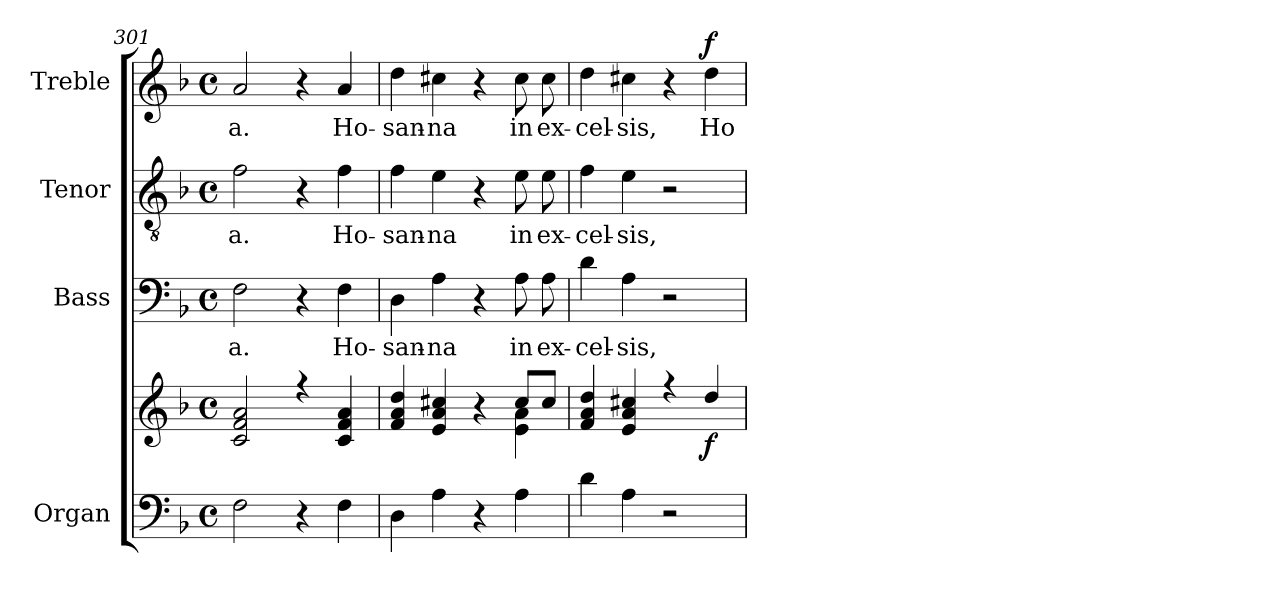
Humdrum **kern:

**kern	**kern	**dynam	**kern	**text	**kern	**text	**kern	**text	**dynam
*part4	*part4	*part4	*part3	*part3	*part2	*part2	*part1	*part1	*part1
*staff5	*staff4	*staff4/5	*staff3	*staff3	*staff2	*staff2	*staff1	*staff1	*staff1
*I"Organ	*	*	*I"Bass	*	*I"Tenor	*	*I"Treble	*	*
*I'Organ	*	*	*I'Bass	*	*I'Tenor	*	*I'Treble	*	*
*clefF4	*clefG2	*	*clefF4	*	*clefGv2	*	*clefG2	*	*
*k[b-]	*k[b-]	*	*k[b-]	*	*k[b-]	*	*k[b-]	*	*
*F:	*F:	*	*F:	*	*F:	*	*F:	*	*
*M4/4	*M4/4	*	*M4/4	*	*M4/4	*	*M4/4	*	*
*met(c)	*met(c)	*	*met(c)	*	*met(c)	*	*met(c)	*	*
=301	=301	=301	=301	=301	=301	=301	=301	=301	=301
*	*^	*	*	*	*	*	*	*	*
!	!	!	!	!	!LO:LY:b	!	!LO:LY:b	!	!LO:LY:b	!
2F	2c 2f 2a	1ryy	.	2F	-a.	2f	a.	2a	-a.	.
4r	4r	.	.	4r	.	4r	.	4r	.	.
!	!	!	!	!	!LO:LY:b	!	!LO:LY:b	!	!LO:LY:b	!
4F	4c 4f 4a	.	.	4F	Ho-	4f	Ho-	4a	Ho-	.
=302	=302	=302	=302	=302	=302	=302	=302	=302	=302	=302
!	!	!	!	!	!LO:LY:b	!	!LO:LY:b	!	!LO:LY:b	!
4D	4f 4a 4dd	2ryy	.	4D	-san-	4f	-san-	4dd	-san-	.
!	!	!	!	!	!LO:LY:b	!	!LO:LY:b	!	!LO:LY:b	!
4A	4e 4a 4cc#X	.	.	4A	-na	4e	-na	4cc#X	-na	.
4r	4r	4ryy	.	4r	.	4r	.	4r	.	.
!	!	!	!	!	!LO:LY:b	!	!LO:LY:b	!	!LO:LY:b	!
4A	8cc#/L	4e\ 4a\	.	8A	in	8e	in	8cc#	in	.
!	!	!	!	!	!LO:LY:b	!	!LO:LY:b	!	!LO:LY:b	!
.	8cc#/J	.	.	8A	ex-	8e	ex-	8cc#	ex-	.
=303	=303	=303	=303	=303	=303	=303	=303	=303	=303	=303
!	!	!	!	!	!LO:LY:b	!	!LO:LY:b	!	!LO:LY:b	!
4d	4f 4a 4dd	1ryy	.	4d	-cel-	4f	-cel-	4dd	-cel-	.
!	!	!	!	!	!LO:LY:b	!	!LO:LY:b	!	!LO:LY:b	!
4A	4e 4a 4cc#X	.	.	4A	-sis,	4e	-sis,	4cc#X	-sis,	.
2r	4r	.	.	2r	.	2r	.	4r	.	.
!	!	!	!LO:DY:b	!	!	!	!	!	!LO:LY:b	!LO:DY:b
.	4dd	.	f	.	.	.	.	4dd	Ho-	f
*	*v	*v	*	*	*	*	*	*	*	*
=	=	=	=	=	=	=	=	=	=
*-	*-	*-	*-	*-	*-	*-	*-	*-	*-
